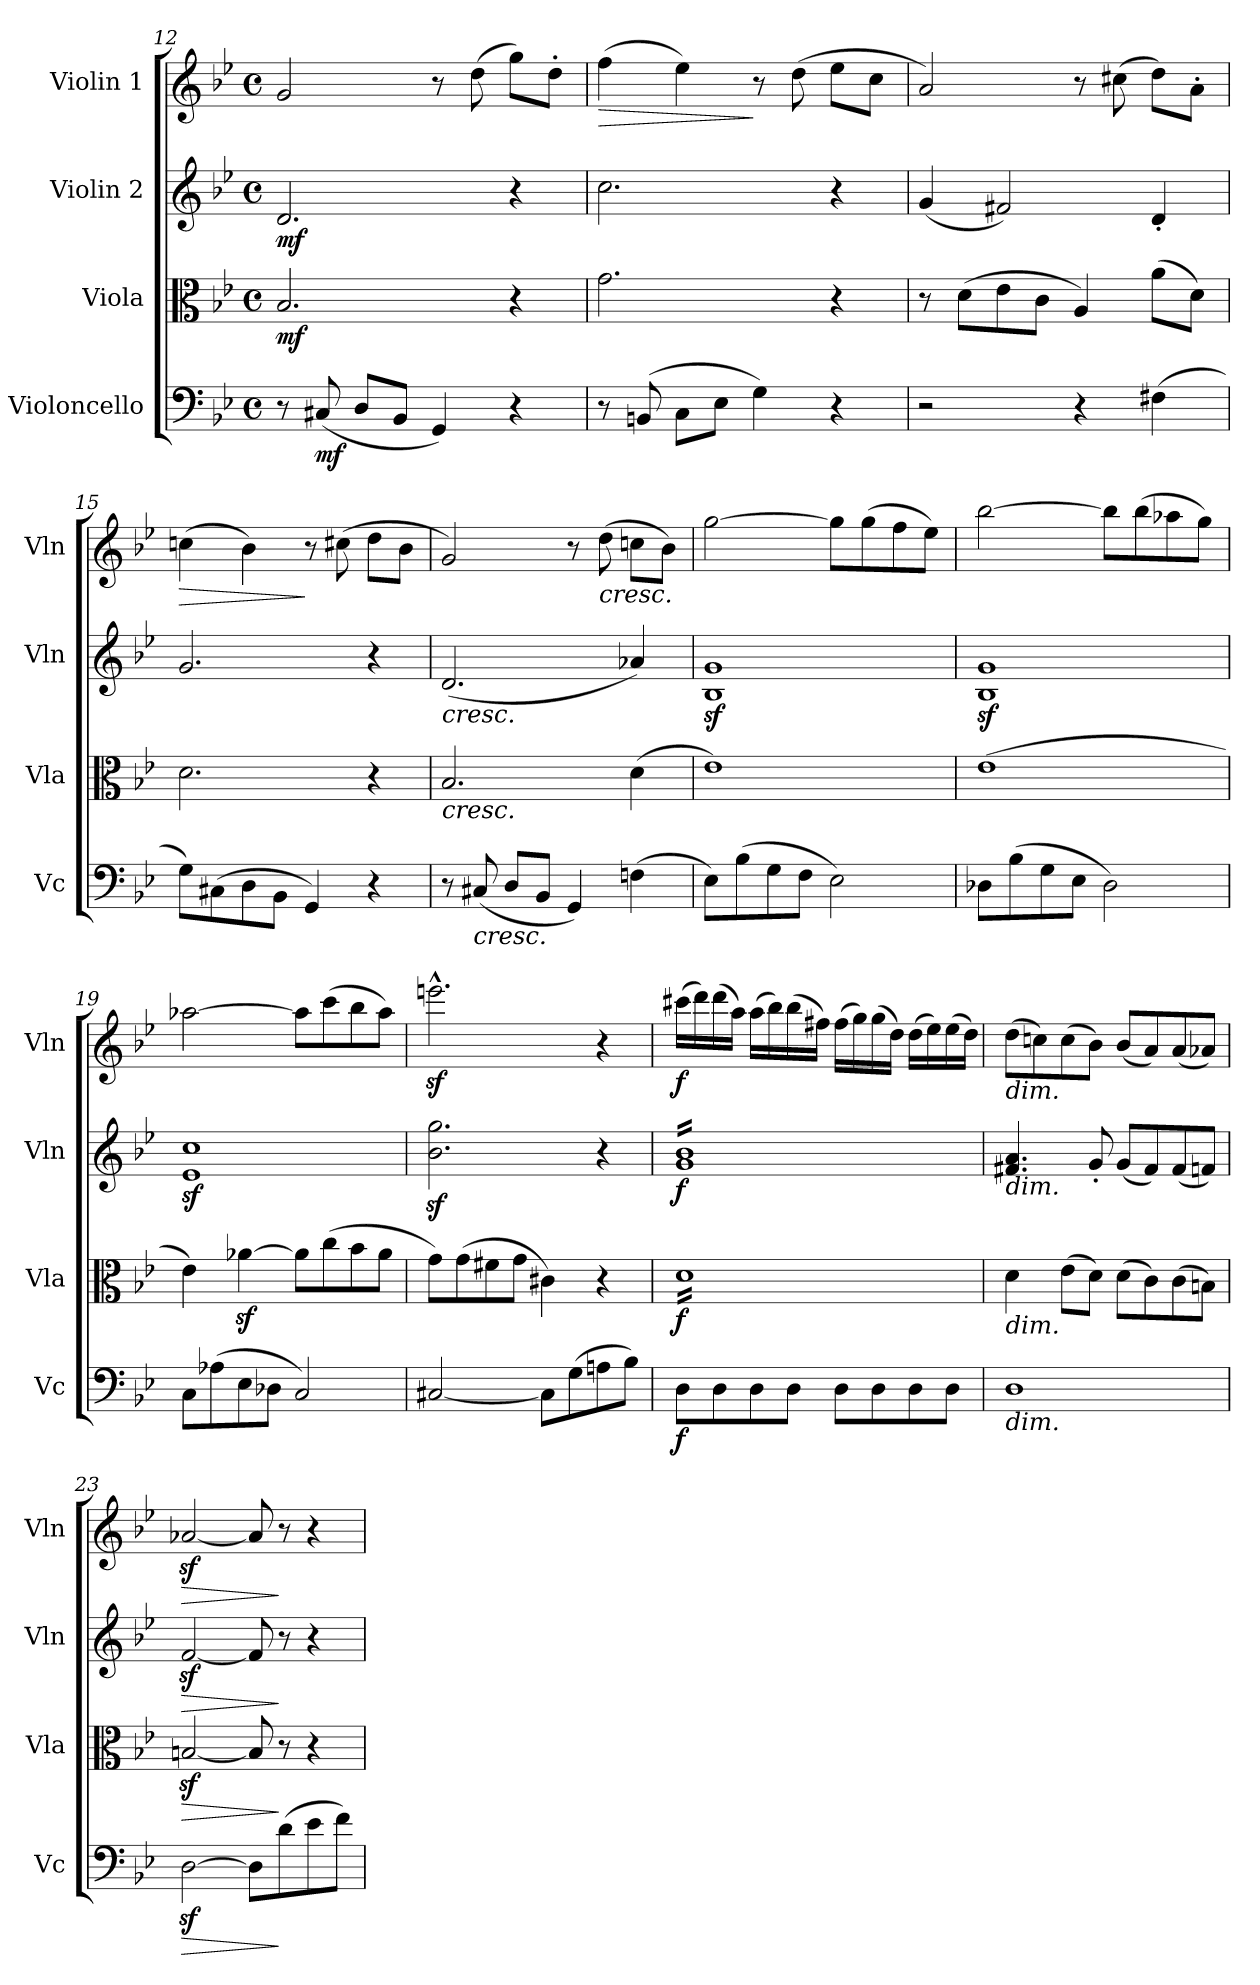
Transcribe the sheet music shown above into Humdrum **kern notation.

**kern	**dynam	**kern	**dynam	**kern	**dynam	**kern	**dynam
*part4	*part4	*part3	*part3	*part2	*part2	*part1	*part1
*staff4	*staff4	*staff3	*staff3	*staff2	*staff2	*staff1	*staff1
*I"Violoncello	*	*I"Viola	*	*I"Violin 2	*	*I"Violin 1	*
*I'Vc	*	*I'Vla	*	*I'Vln	*	*I'Vln	*
*clefF4	*	*clefC3	*	*clefG2	*	*clefG2	*
*k[b-e-]	*	*k[b-e-]	*	*k[b-e-]	*	*k[b-e-]	*
*M4/4	*	*M4/4	*	*M4/4	*	*M4/4	*
*met(c)	*	*met(c)	*	*met(c)	*	*met(c)	*
=12	=12	=12	=12	=12	=12	=12	=12
!	!	!	!LO:DY:b	!	!LO:DY:b	!	!
8r	.	2.B-/	mf	2.d/	mf	2g/	.
!	!LO:DY:b	!	!	!	!	!	!
(8C#X/	mf	.	.	.	.	.	.
8D/L	.	.	.	.	.	.	.
8BB-/J	.	.	.	.	.	.	.
4GG/)	.	.	.	.	.	8r	.
.	.	.	.	.	.	(8dd\	.
4r	.	4r	.	4r	.	8gg\L)	.
.	.	.	.	.	.	8dd'\J	.
!!LO:LB:g=z
=13	=13	=13	=13	=13	=13	=13	=13
!	!	!	!	!	!	!	!LO:HP:b
8r	.	2.g\	.	2.cc\	.	(4ff\	>
(8BBn/	.	.	.	.	.	.	.
8C\L	.	.	.	.	.	4ee-\)	.
8E-\J	.	.	.	.	.	.	.
4G\)	.	.	.	.	.	8r	]
.	.	.	.	.	.	(8dd\	.
4r	.	4r	.	4r	.	8ee-\L	.
.	.	.	.	.	.	8cc\J	.
=14	=14	=14	=14	=14	=14	=14	=14
2r	.	8r	.	(4g/	.	2a/)	.
.	.	(8d\L	.	.	.	.	.
.	.	8e-\	.	2f#X/)	.	.	.
.	.	8c\J	.	.	.	.	.
4r	.	4A/)	.	.	.	8r	.
.	.	.	.	.	.	(8cc#X\	.
(4F#X\	.	(8a\L	.	4d'/	.	8dd\L)	.
.	.	8d\J)	.	.	.	8a'\J	.
=15	=15	=15	=15	=15	=15	=15	=15
!	!	!	!	!	!	!	!LO:HP:b
8G\L)	.	2.d\	.	2.g/	.	(4ccn\	>
(8C#X\	.	.	.	.	.	.	.
8D\	.	.	.	.	.	4b-\)	.
8BB-\J	.	.	.	.	.	.	.
4GG/)	.	.	.	.	.	8r	]
.	.	.	.	.	.	(8cc#X\	.
4r	.	4r	.	4r	.	8dd\L	.
.	.	.	.	.	.	8b-\J	.
=16	=16	=16	=16	=16	=16	=16	=16
!	!	!	!	!LO:TX:b:i:t=cresc.	!	!	!
!	!	!LO:TX:b:i:t=cresc.	!	!	!	!	!
8r	.	2.B-/	.	(2.d/	.	2g/)	.
!LO:TX:b:i:t=cresc.	!	!	!	!	!	!	!
(8C#X/	.	.	.	.	.	.	.
8D/L	.	.	.	.	.	.	.
8BB-/J	.	.	.	.	.	.	.
4GG/)	.	.	.	.	.	8r	.
!	!	!	!	!	!	!LO:TX:b:i:t=cresc.	!
.	.	.	.	.	.	(8dd\	.
(4Fn\	.	(4d\	.	4a-X/)	.	8ccn\L	.
.	.	.	.	.	.	8b-\J)	.
=17	=17	=17	=17	=17	=17	=17	=17
8E-\L)	.	1e-)	.	1B-z< 1gz<	.	[2gg\	.
(8B-\	.	.	.	.	.	.	.
8G\	.	.	.	.	.	.	.
8F\J	.	.	.	.	.	.	.
2E-\)	.	.	.	.	.	8gg\L]	.
.	.	.	.	.	.	(8gg\	.
.	.	.	.	.	.	8ff\	.
.	.	.	.	.	.	8ee-\J)	.
!!LO:PB:g=z
=18	=18	=18	=18	=18	=18	=18	=18
8D-X\L	.	(1e-	.	1B-z< 1gz<	.	[2bb-\	.
(8B-\	.	.	.	.	.	.	.
8G\	.	.	.	.	.	.	.
8E-\J	.	.	.	.	.	.	.
2D-\)	.	.	.	.	.	8bb-\L]	.
.	.	.	.	.	.	(8bb-\	.
.	.	.	.	.	.	8aa-X\	.
.	.	.	.	.	.	8gg\J)	.
=19	=19	=19	=19	=19	=19	=19	=19
8C\L	.	4e-\)	.	1e-z< 1ccz<	.	[2aa-X\	.
(8A-X\	.	.	.	.	.	.	.
8E-\	.	[4a-Xz<\	.	.	.	.	.
8D-X\J	.	.	.	.	.	.	.
2C/)	.	8a-\L]	.	.	.	8aa-\L]	.
.	.	(8cc\	.	.	.	(8ccc\	.
.	.	8b-\	.	.	.	8bb-\	.
.	.	8a-\J	.	.	.	8aa-\J)	.
=20	=20	=20	=20	=20	=20	=20	=20
[2C#X/	.	8g\L)	.	2.b-\z< 2.gg\z<	.	2.eeenz<^^\	.
.	.	(8g\	.	.	.	.	.
.	.	8f#X\	.	.	.	.	.
.	.	8g\J	.	.	.	.	.
8C#\L]	.	4c#X\)	.	.	.	.	.
(8G\	.	.	.	.	.	.	.
8An\	.	4r	.	4r	.	4r	.
8B-\J)	.	.	.	.	.	.	.
!!LO:LB:g=z
=21	=21	=21	=21	=21	=21	=21	=21
!	!LO:DY:b	!	!LO:DY:b	!	!LO:DY:b	!	!LO:DY:b
*	*	*tremolo	*	*	*	*	*
*	*	*	*	*tremolo	*	*	*
8D\L	f	16dLL	f	16g 16b-LL	f	(16ccc#X\LL	f
.	.	16d	.	16g 16b-	.	16ddd\)	.
8D\	.	16d	.	16g 16b-	.	(16ddd\	.
.	.	16d	.	16g 16b-	.	16aa\JJ)	.
8D\	.	16d	.	16g 16b-	.	(16aa\LL	.
.	.	16d	.	16g 16b-	.	16bb-\)	.
8D\J	.	16d	.	16g 16b-	.	(16bb-\	.
.	.	16d	.	16g 16b-	.	16ff#X\JJ)	.
8D\L	.	16d	.	16g 16b-	.	(16ff#\LL	.
.	.	16d	.	16g 16b-	.	16gg\)	.
8D\	.	16d	.	16g 16b-	.	(16gg\	.
.	.	16d	.	16g 16b-	.	16dd\JJ)	.
8D\	.	16d	.	16g 16b-	.	(16dd\LL	.
.	.	16d	.	16g 16b-	.	16ee-\)	.
8D\J	.	16d	.	16g 16b-	.	(16ee-\	.
.	.	16dJJ	.	16g 16b-JJ	.	16dd\JJ)	.
*	*	*	*	*Xtremolo	*	*	*
*	*	*Xtremolo	*	*	*	*	*
=22	=22	=22	=22	=22	=22	=22	=22
!	!	!	!	!	!	!LO:TX:b:i:t=dim.	!
!	!	!	!	!LO:TX:b:i:t=dim.	!	!	!
!	!	!LO:TX:b:i:t=dim.	!	!	!	!	!
!LO:TX:b:i:t=dim.	!	!	!	!	!	!	!
1D	.	4d\	.	4.f#X/ 4.a/	.	(8dd\L	.
.	.	.	.	.	.	8ccn\)	.
.	.	(8e-\L	.	.	.	(8cc\	.
.	.	8d\J)	.	8g'/	.	8b-\J)	.
.	.	(8d\L	.	(8g/L	.	(8b-/L	.
.	.	8c\)	.	8f#/)	.	8a/)	.
.	.	(8c\	.	(8f#/	.	(8a/	.
.	.	8Bn\J)	.	8fn/J)	.	8a-X/J)	.
=23	=23	=23	=23	=23	=23	=23	=23
!	!LO:HP:b	!	!LO:HP:b	!	!LO:HP:b	!	!LO:HP:b
[2Dz<\	>	[2Bnz</	>	[2fz</	>	[2a-Xz</	>
8D\L]	.	8B/]	.	8f/]	.	8a-/]	.
(8d\	]	8r	]	8r	]	8r	]
8e-\	.	4r	.	4r	.	4r	.
8f\J)	.	.	.	.	.	.	.
=	=	=	=	=	=	=	=
*-	*-	*-	*-	*-	*-	*-	*-
